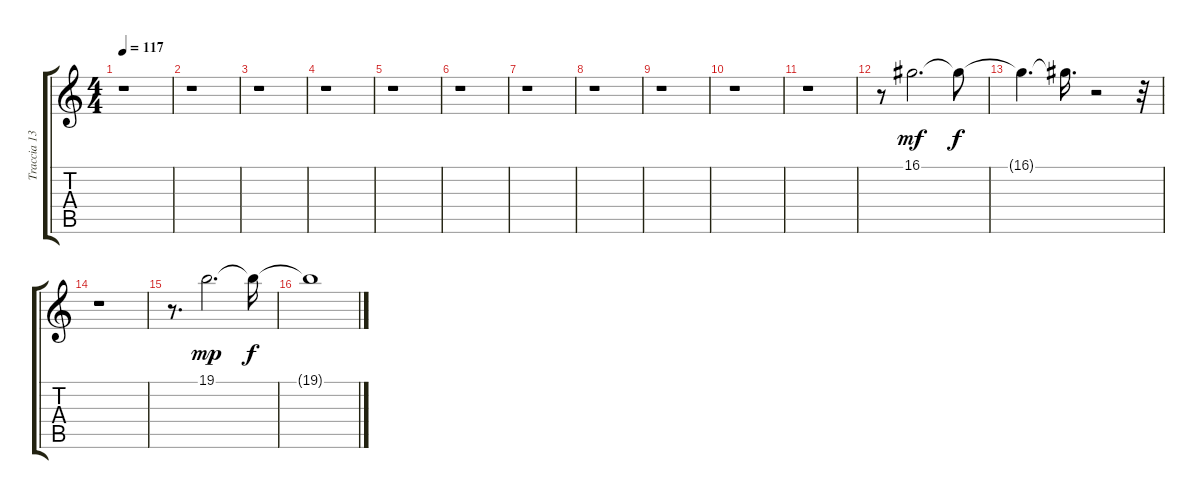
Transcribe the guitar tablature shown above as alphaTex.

\track ("Traccia 13" "Traccia 13") {instrument pad4choir}
\staff {score tabs}
\tuning (E4 B3 G3 D3 A2 E2) {hide}
\ts (4 4)
\tempo 117
\clef g2
\ks c
r.1{dy f} |
r.1 |
r.1 |
r.1 |
r.1 |
r.1 |
r.1 |
r.1 |
r.1 |
r.1 |
r.1 |
r.8 16.1.2{d dy mf volume 12 balance 4} 16.1{t}.8{dy f} |
16.1{t}.4{d} 16.1{t}.16{d} r.2 r.32 |
r.1 |
r.8{d} 19.1.2{d dy mp} 19.1{t}.16{dy f} |
19.1{t}.1
